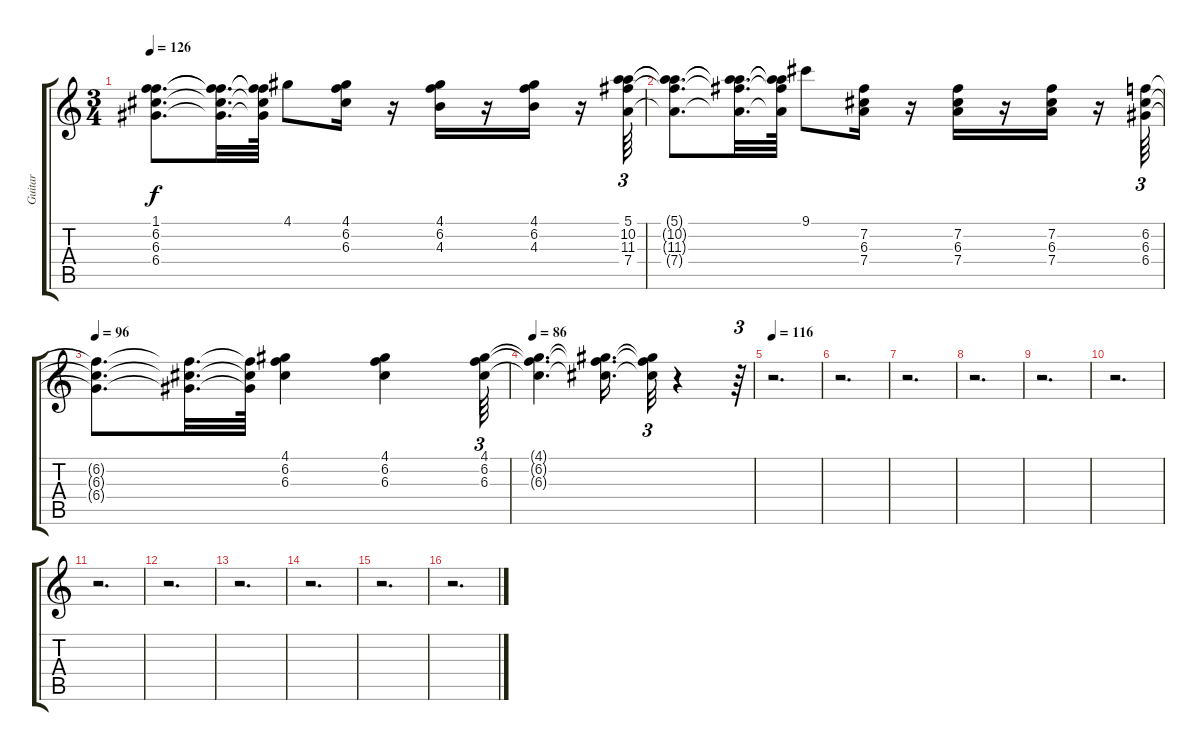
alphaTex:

\track ("Guitar" "Guitar") {instrument acousticguitarnylon}
\staff {score tabs}
\tuning (E4 B3 G3 D3 A2 E2) {hide}
\ts (3 4)
\tempo 126
\clef g2
\ks c
(1.1{t} 6.2{t} 6.3{t} 6.4{t}).8{d dy f} (1.1{t} 6.2{t} 6.3{t} 6.4{t}).32{d} (1.1{t} 6.2{t} 6.3{t} 6.4{t}).64 4.1.8 (4.1 6.2 6.3).16 r.16 (4.1 6.2 4.3).16 r.16 (4.1 6.2 4.3).16 r.16 (5.1 10.2 11.3 7.4).64{tu (3 2)} |
(5.1{t} 10.2{t} 11.3{t} 7.4{t}).8{d} (5.1{t} 10.2{t} 11.3{t} 7.4{t}).32{d} (5.1{t} 10.2{t} 11.3{t} 7.4{t}).64 9.1.8 (7.2 6.3 7.4).16 r.16 (7.2 6.3 7.4).16 r.16 (7.2 6.3 7.4).16 r.16 (6.2 6.3 6.4).64{tu (3 2)} |
\tempo 96
(6.2{t} 6.3{t} 6.4{t}).8{d} (6.2{t} 6.3{t} 6.4{t}).32{d} (6.2{t} 6.3{t} 6.4{t}).64 (4.1 6.2 6.3).4 (4.1 6.2 6.3).4 (4.1 6.2 6.3).64{tu (3 2)} |
\tempo 86
(4.1{t} 6.2{t} 6.3{t}).4{d} (4.1{t} 6.2{t} 6.3{t}).16{d} (4.1{t} 6.2{t} 6.3{t}).32{tu (3 2)} r.4 r.64{tu (3 2)} |
\tempo 116
r.2{d} |
r.2{d} |
r.2{d} |
r.2{d} |
r.2{d} |
r.2{d} |
r.2{d} |
r.2{d} |
r.2{d} |
r.2{d} |
r.2{d} |
r.2{d}
